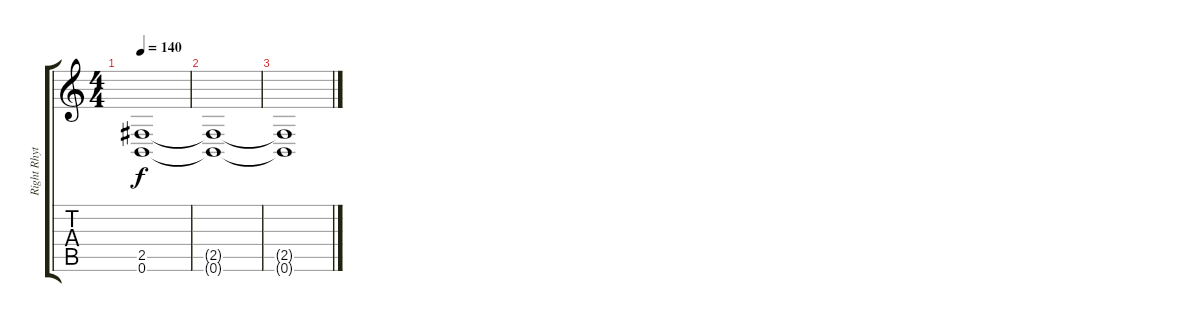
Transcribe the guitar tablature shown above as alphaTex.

\track ("Right Rhythm" "Right Rhyt") {instrument distortionguitar}
\staff {score tabs}
\tuning (B3 Gb3 D3 A2 E2 B1) {hide}
\ts (4 4)
\tempo 140
\clef g2
\ks c
(2.5{t} 0.6{t}).1{dy f} |
(2.5{t} 0.6{t}).1 |
(2.5{t} 0.6{t}).1
